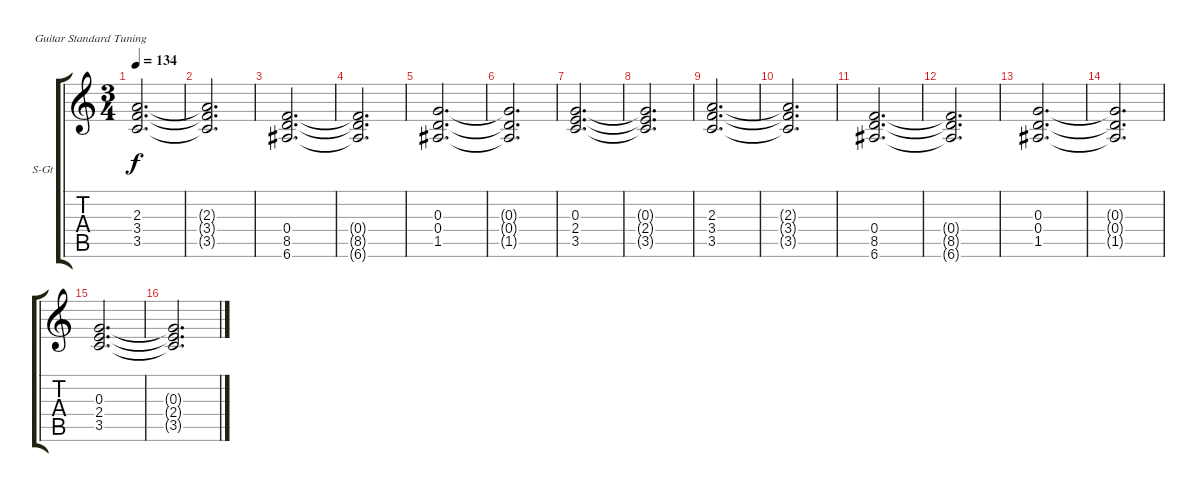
\bracketExtendMode groupsimilarinstruments
\firstSystemTrackNameOrientation horizontal
\otherSystemsTrackNameOrientation horizontal
\track ("Pad" "S-Gt") {instrument pad7halo}
\staff {score tabs}
\tuning (E4 B3 G3 D3 A2 E2)
\displaytranspose 12
\ts (3 4)
\tempo 134
\clef g2
\ks c
(2.3 3.4 3.5).2{d dy f} |
(2.3{t} 3.4{t} 3.5{t}).2{d} |
(0.4 8.5 6.6).2{d} |
(0.4{t} 8.5{t} 6.6{t}).2{d} |
(0.3 0.4 1.5).2{d} |
(0.3{t} 0.4{t} 1.5{t}).2{d} |
(0.3 2.4 3.5).2{d} |
(0.3{t} 2.4{t} 3.5{t}).2{d} |
(2.3 3.4 3.5).2{d} |
(2.3{t} 3.4{t} 3.5{t}).2{d} |
(0.4 8.5 6.6).2{d} |
(0.4{t} 8.5{t} 6.6{t}).2{d} |
(0.3 0.4 1.5).2{d} |
(0.3{t} 0.4{t} 1.5{t}).2{d} |
(0.3 2.4 3.5).2{d} |
(0.3{t} 2.4{t} 3.5{t}).2{d}
